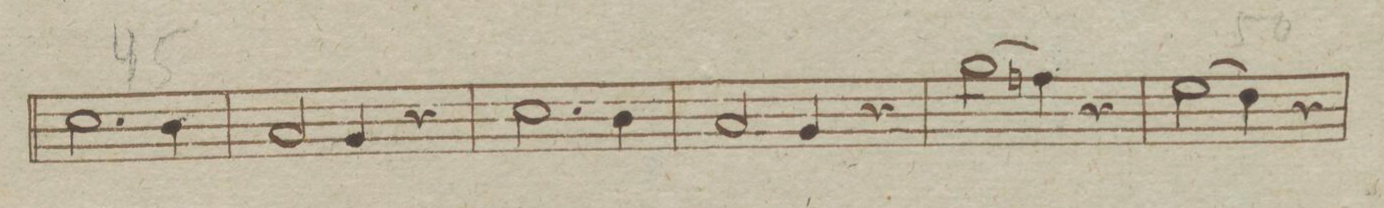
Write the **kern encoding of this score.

**kern
*I"Trombono.
*clefF4
*k[b-e-a-]
*met(c)
*M4/4
2.E-\
4D\
=46
2C/
4BB-/
4r
=47
2.E-\
4D\
=48
2C/
4BB-/
4r
=49
(2B-\
4An\)
4r
=50
(2G\
4F\)
4r
=51
*-
